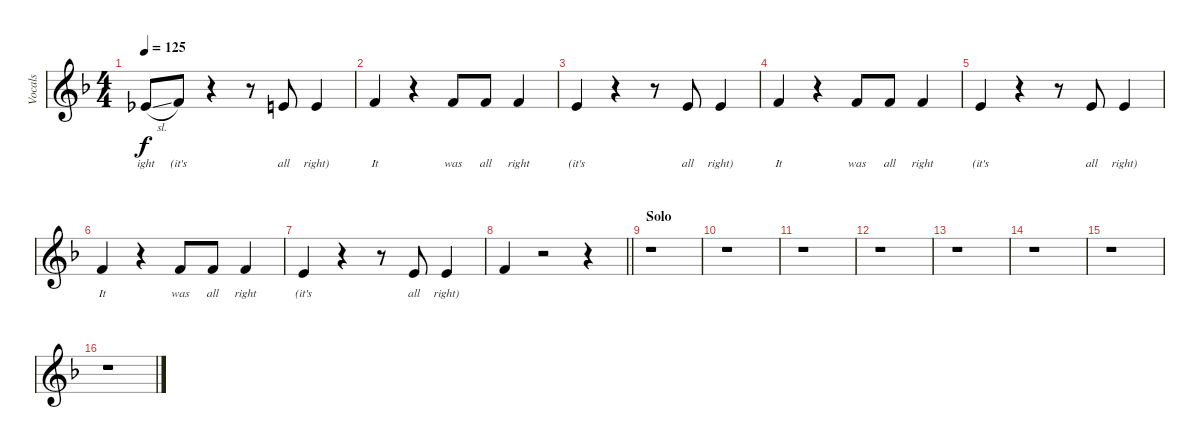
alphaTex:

\track ("Vocals" "Vocals") {instrument tenorsax}
\staff {score}
\tuning (E4 B3 G3 D3 A2 E2) {hide}
\ts (4 4)
\tempo 125
\clef g2
\ks f
4.2{sl}.8{lyrics (0 "ight") lyrics (1 "") lyrics (2 "") lyrics (3 "") lyrics (4 "") dy f} 6.2.8{lyrics (0 "(it's") lyrics (1 "") lyrics (2 "") lyrics (3 "") lyrics (4 "")} r.4 r.8 0.1.8{lyrics (0 "all") lyrics (1 "") lyrics (2 "") lyrics (3 "") lyrics (4 "")} 0.1.4{lyrics (0 "right)") lyrics (1 "") lyrics (2 "") lyrics (3 "") lyrics (4 "")} |
1.1.4{lyrics (0 "It") lyrics (1 "") lyrics (2 "") lyrics (3 "") lyrics (4 "")} r.4 1.1.8{lyrics (0 "was") lyrics (1 "") lyrics (2 "") lyrics (3 "") lyrics (4 "")} 1.1.8{lyrics (0 "all") lyrics (1 "") lyrics (2 "") lyrics (3 "") lyrics (4 "")} 1.1.4{lyrics (0 "right") lyrics (1 "") lyrics (2 "") lyrics (3 "") lyrics (4 "")} |
0.1.4{lyrics (0 "(it's") lyrics (1 "") lyrics (2 "") lyrics (3 "") lyrics (4 "")} r.4 r.8 0.1.8{lyrics (0 "all") lyrics (1 "") lyrics (2 "") lyrics (3 "") lyrics (4 "")} 0.1.4{lyrics (0 "right)") lyrics (1 "") lyrics (2 "") lyrics (3 "") lyrics (4 "")} |
1.1.4{lyrics (0 "It") lyrics (1 "") lyrics (2 "") lyrics (3 "") lyrics (4 "")} r.4 1.1.8{lyrics (0 "was") lyrics (1 "") lyrics (2 "") lyrics (3 "") lyrics (4 "")} 1.1.8{lyrics (0 "all") lyrics (1 "") lyrics (2 "") lyrics (3 "") lyrics (4 "")} 1.1.4{lyrics (0 "right") lyrics (1 "") lyrics (2 "") lyrics (3 "") lyrics (4 "")} |
0.1.4{lyrics (0 "(it's") lyrics (1 "") lyrics (2 "") lyrics (3 "") lyrics (4 "")} r.4 r.8 0.1.8{lyrics (0 "all") lyrics (1 "") lyrics (2 "") lyrics (3 "") lyrics (4 "")} 0.1.4{lyrics (0 "right)") lyrics (1 "") lyrics (2 "") lyrics (3 "") lyrics (4 "")} |
1.1.4{lyrics (0 "It") lyrics (1 "") lyrics (2 "") lyrics (3 "") lyrics (4 "")} r.4 1.1.8{lyrics (0 "was") lyrics (1 "") lyrics (2 "") lyrics (3 "") lyrics (4 "")} 1.1.8{lyrics (0 "all") lyrics (1 "") lyrics (2 "") lyrics (3 "") lyrics (4 "")} 1.1.4{lyrics (0 "right") lyrics (1 "") lyrics (2 "") lyrics (3 "") lyrics (4 "")} |
0.1.4{lyrics (0 "(it's") lyrics (1 "") lyrics (2 "") lyrics (3 "") lyrics (4 "")} r.4 r.8 0.1.8{lyrics (0 "all") lyrics (1 "") lyrics (2 "") lyrics (3 "") lyrics (4 "")} 0.1.4{lyrics (0 "right)") lyrics (1 "") lyrics (2 "") lyrics (3 "") lyrics (4 "")} |
\barLineRight lightlight
1.1.4{lyrics (0 "") lyrics (1 "") lyrics (2 "") lyrics (3 "") lyrics (4 "")} r.2 r.4 |
\section ("" "Solo")
r.1 |
r.1 |
r.1 |
r.1 |
r.1 |
r.1 |
r.1 |
r.1
